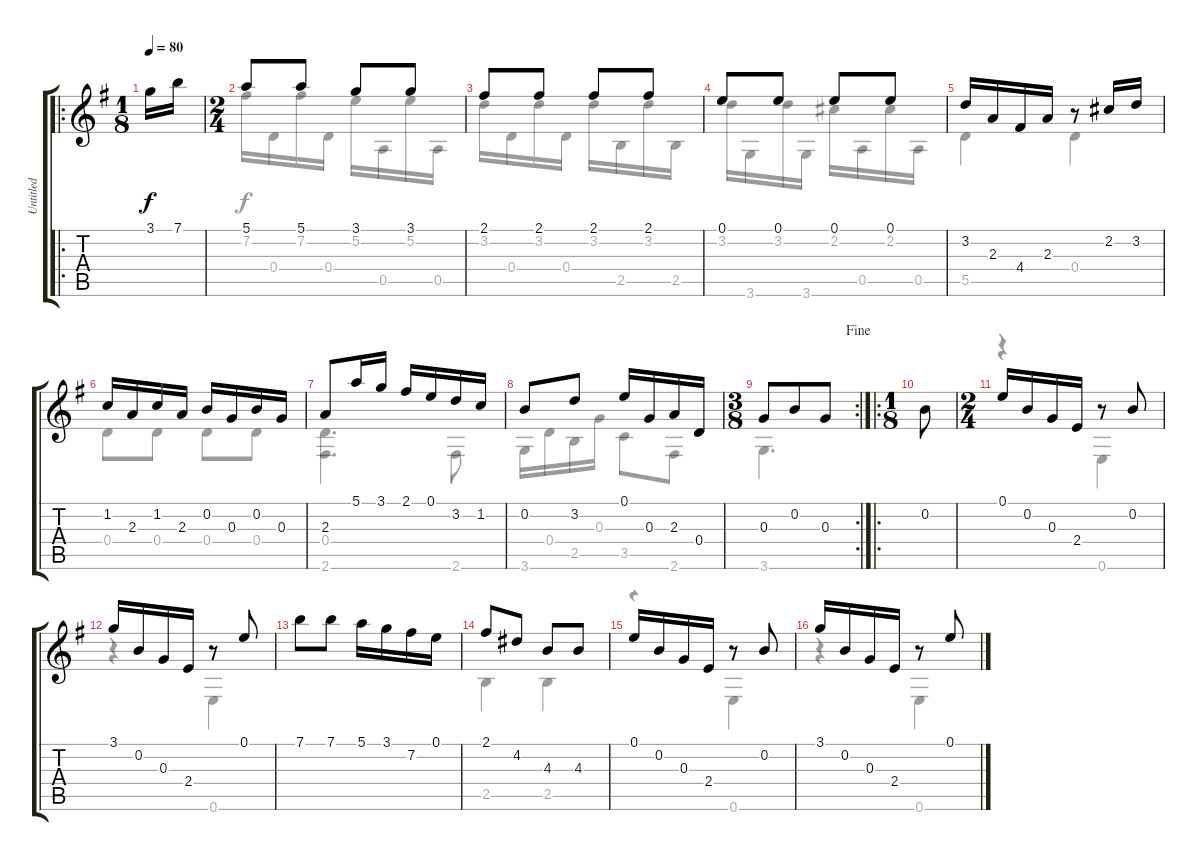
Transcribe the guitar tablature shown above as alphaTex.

\track ("Untitled" "Untitled") {instrument acousticguitarnylon}
\staff {score tabs}
\tuning (E4 B3 G3 D3 A2 E2) {hide}
\voice
\ro
\ts (1 8)
\tempo 80
\clef g2
\ks g
3.1.16{dy f} 7.1.16 |
\ts (2 4)
5.1.8 5.1.8 3.1.8 3.1.8 |
2.1.8 2.1.8 2.1.8 2.1.8 |
0.1.8 0.1.8 0.1.8 0.1.8 |
3.2.16 2.3.16 4.4.16 2.3.16 r.8 2.2.16 3.2.16 |
1.2.16 2.3.16 1.2.16 2.3.16 0.2.16 0.3.16 0.2.16 0.3.16 |
2.3.8 5.1.16 3.1.16 2.1.16 0.1.16 3.2.16 1.2.16 |
0.2.8 3.2.8 0.1.16 0.3.16 2.3.16 0.4.16 |
\rc 2
\ts (3 8)
\jump fine
0.3.8 0.2.8 0.3.8 |
\ro
\ts (1 8)
0.2.8 |
\ts (2 4)
0.1.16 0.2.16 0.3.16 2.4.16 r.8 0.2.8 |
3.1.16 0.2.16 0.3.16 2.4.16 r.8 0.1.8 |
7.1.8 7.1.8 5.1.16 3.1.16 7.2.16 0.1.16 |
2.1.8 4.2.8 4.3.8 4.3.8 |
0.1.16 0.2.16 0.3.16 2.4.16 r.8 0.2.8 |
3.1.16 0.2.16 0.3.16 2.4.16 r.8 0.1.8
\voice
\clef g2
\ottava regular
\simile none
\ks g
|
7.2.16 0.4.16 7.2.16 0.4.16 5.2.16 0.5.16 5.2.16 0.5.16 |
3.2.16 0.4.16 3.2.16 0.4.16 3.2.16 2.5.16 3.2.16 2.5.16 |
3.2.16 3.6.16 3.2.16 3.6.16 2.2.16 0.5.16 2.2.16 0.5.16 |
5.5.4 0.4.4 |
0.4.8 0.4.8 0.4.8 0.4.8 |
(0.4 2.6).4{d} 2.6.8 |
3.6.16 0.4.16 2.5.16 0.3.16 3.5.8 2.6.8 |
3.6.4{d} |
|
r.4 0.6.4 |
r.4 0.6.4 |
|
2.5.4 2.5.4 |
r.4 0.6.4 |
r.4 0.6.4
